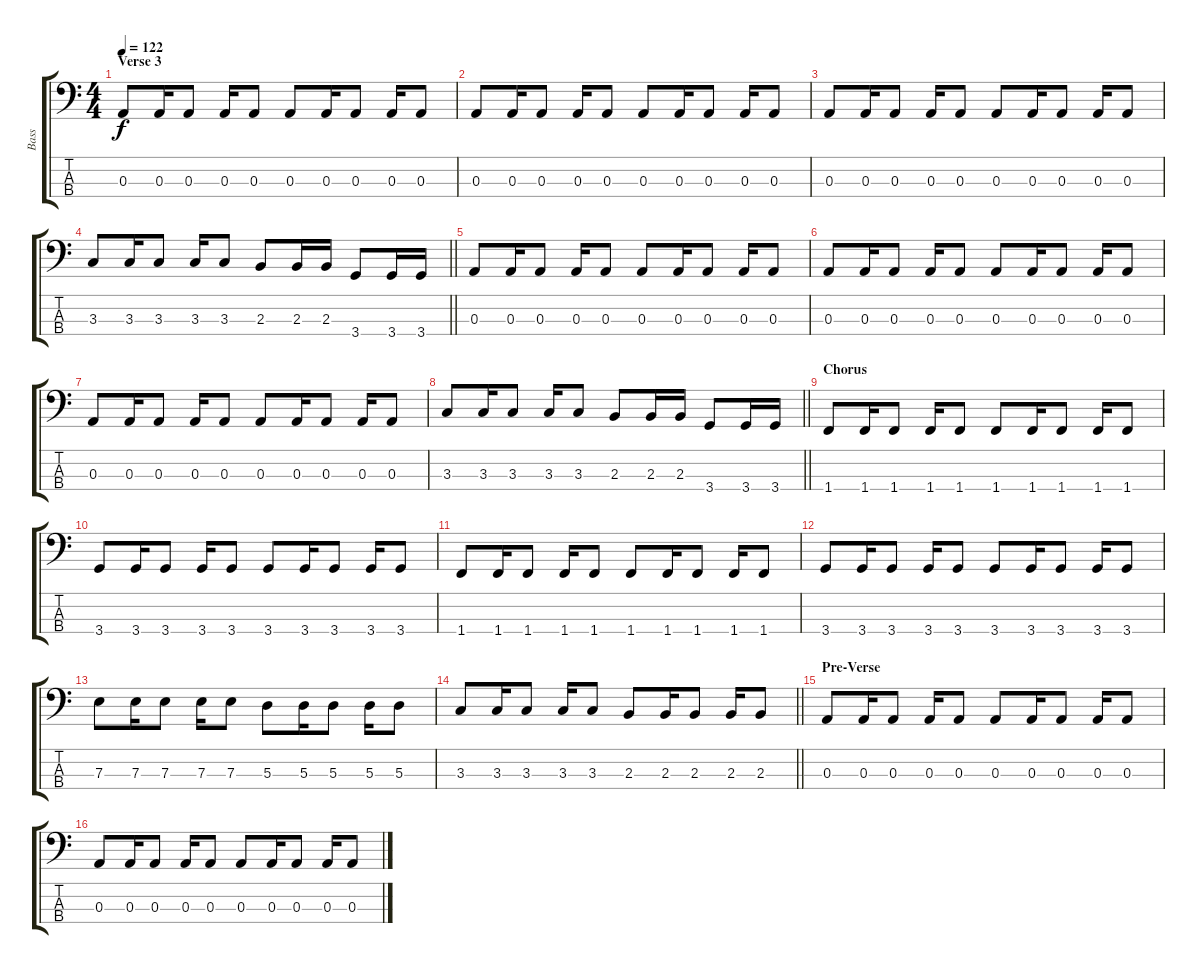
\track ("Bass" "Bass") {instrument electricbassfinger}
\staff {score tabs}
\tuning (G2 D2 A1 E1) {hide}
\ts (4 4)
\section ("" "Verse 3")
\tempo 122
\clef f4
\ks c
0.3.8{dy f} 0.3.16 0.3.8 0.3.16 0.3.8 0.3.8 0.3.16 0.3.8 0.3.16 0.3.8 |
0.3.8 0.3.16 0.3.8 0.3.16 0.3.8 0.3.8 0.3.16 0.3.8 0.3.16 0.3.8 |
0.3.8 0.3.16 0.3.8 0.3.16 0.3.8 0.3.8 0.3.16 0.3.8 0.3.16 0.3.8 |
\barLineRight lightlight
3.3.8 3.3.16 3.3.8 3.3.16 3.3.8 2.3.8 2.3.16 2.3.16 3.4.8 3.4.16 3.4.16 |
0.3.8 0.3.16 0.3.8 0.3.16 0.3.8 0.3.8 0.3.16 0.3.8 0.3.16 0.3.8 |
0.3.8 0.3.16 0.3.8 0.3.16 0.3.8 0.3.8 0.3.16 0.3.8 0.3.16 0.3.8 |
0.3.8 0.3.16 0.3.8 0.3.16 0.3.8 0.3.8 0.3.16 0.3.8 0.3.16 0.3.8 |
\barLineRight lightlight
3.3.8 3.3.16 3.3.8 3.3.16 3.3.8 2.3.8 2.3.16 2.3.16 3.4.8 3.4.16 3.4.16 |
\section ("" "Chorus")
1.4.8 1.4.16 1.4.8 1.4.16 1.4.8 1.4.8 1.4.16 1.4.8 1.4.16 1.4.8 |
3.4.8 3.4.16 3.4.8 3.4.16 3.4.8 3.4.8 3.4.16 3.4.8 3.4.16 3.4.8 |
1.4.8 1.4.16 1.4.8 1.4.16 1.4.8 1.4.8 1.4.16 1.4.8 1.4.16 1.4.8 |
3.4.8 3.4.16 3.4.8 3.4.16 3.4.8 3.4.8 3.4.16 3.4.8 3.4.16 3.4.8 |
7.3.8 7.3.16 7.3.8 7.3.16 7.3.8 5.3.8 5.3.16 5.3.8 5.3.16 5.3.8 |
\barLineRight lightlight
3.3.8 3.3.16 3.3.8 3.3.16 3.3.8 2.3.8 2.3.16 2.3.8 2.3.16 2.3.8 |
\section ("" "Pre-Verse")
0.3.8 0.3.16 0.3.8 0.3.16 0.3.8 0.3.8 0.3.16 0.3.8 0.3.16 0.3.8 |
0.3.8 0.3.16 0.3.8 0.3.16 0.3.8 0.3.8 0.3.16 0.3.8 0.3.16 0.3.8
